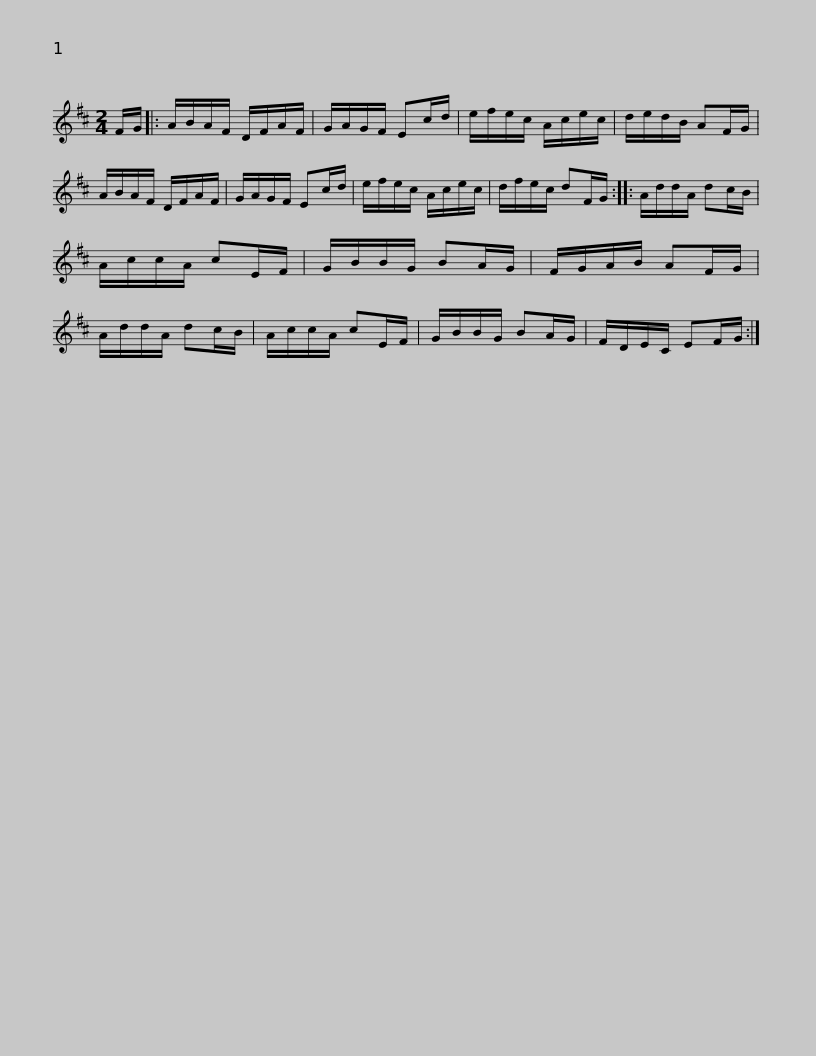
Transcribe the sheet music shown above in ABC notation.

X:1
L:1/8
M:2/4
I:linebreak $
K:D
V:1 treble
V:1
 F/G/ |: A/B/A/F/ D/F/A/F/ | G/A/G/F/ Ec/d/ | e/f/e/c/ A/c/e/c/ | d/e/d/B/ AF/G/ | %5
 A/B/A/F/ D/F/A/F/ | G/A/G/F/ Ec/d/ |$ e/f/e/c/ A/c/e/c/ | d/f/e/c/ dF/G/ :: A/d/d/A/ dc/B/ | %10
 A/c/c/A/ cE/F/ | G/B/B/G/ BA/G/ | F/G/A/B/ AF/G/ |$ A/d/d/A/ dc/B/ | A/c/c/A/ cE/F/ | %15
 G/B/B/G/ BA/G/ | F/D/E/C/ EF/G/ :| %17
